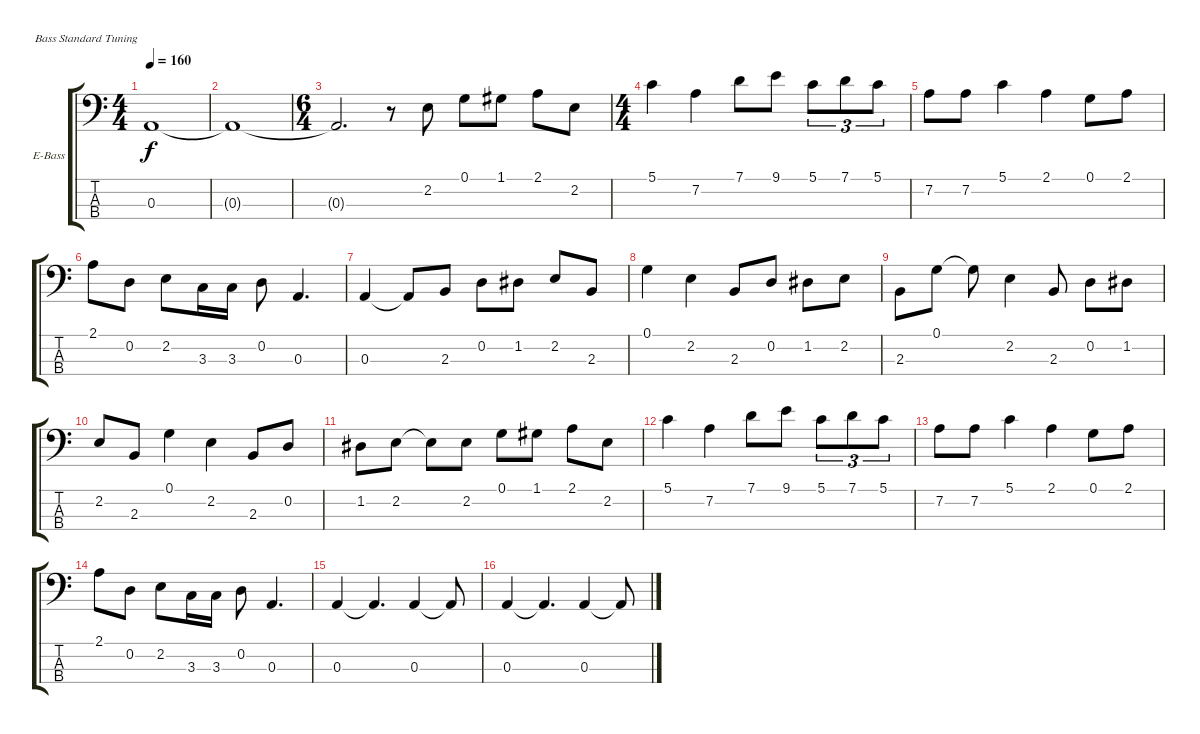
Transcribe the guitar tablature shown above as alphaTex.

\bracketExtendMode groupsimilarinstruments
\firstSystemTrackNameOrientation horizontal
\otherSystemsTrackNameOrientation horizontal
\track ("Bass" "E-Bass") {instrument electricbassfinger}
\staff {score tabs}
\tuning (G2 D2 A1 E1)
\ts (4 4)
\tempo 160
\clef f4
\ks c
0.3{t}.1{dy f} |
0.3{t}.1 |
\ts (6 4)
0.3{t}.2{d} r.8 2.2.8 0.1.8 1.1.8 2.1.8 2.2.8 |
\ts (4 4)
5.1.4 7.2.4 7.1.8 9.1.8 5.1.8{tu (3 2)} 7.1.8{tu (3 2)} 5.1.8{tu (3 2)} |
7.2.8 7.2.8 5.1.4 2.1.4 0.1.8 2.1.8 |
2.1.8 0.2.8 2.2.8 3.3.16 3.3.16 0.2.8 0.3.4{d} |
0.3.4 0.3{t}.8 2.3.8 0.2.8 1.2.8 2.2.8 2.3.8 |
0.1.4 2.2.4 2.3.8 0.2.8 1.2.8 2.2.8 |
2.3.8 0.1.8 0.1{t}.8 2.2.4 2.3.8 0.2.8 1.2.8 |
2.2.8 2.3.8 0.1.4 2.2.4 2.3.8 0.2.8 |
1.2.8 2.2.8 2.2{t}.8 2.2.8 0.1.8 1.1.8 2.1.8 2.2.8 |
5.1.4 7.2.4 7.1.8 9.1.8 5.1.8{tu (3 2)} 7.1.8{tu (3 2)} 5.1.8{tu (3 2)} |
7.2.8 7.2.8 5.1.4 2.1.4 0.1.8 2.1.8 |
2.1.8 0.2.8 2.2.8 3.3.16 3.3.16 0.2.8 0.3.4{d} |
0.3.4 0.3{t}.4{d} 0.3.4 0.3{t}.8 |
0.3.4 0.3{t}.4{d} 0.3.4 0.3{t}.8
